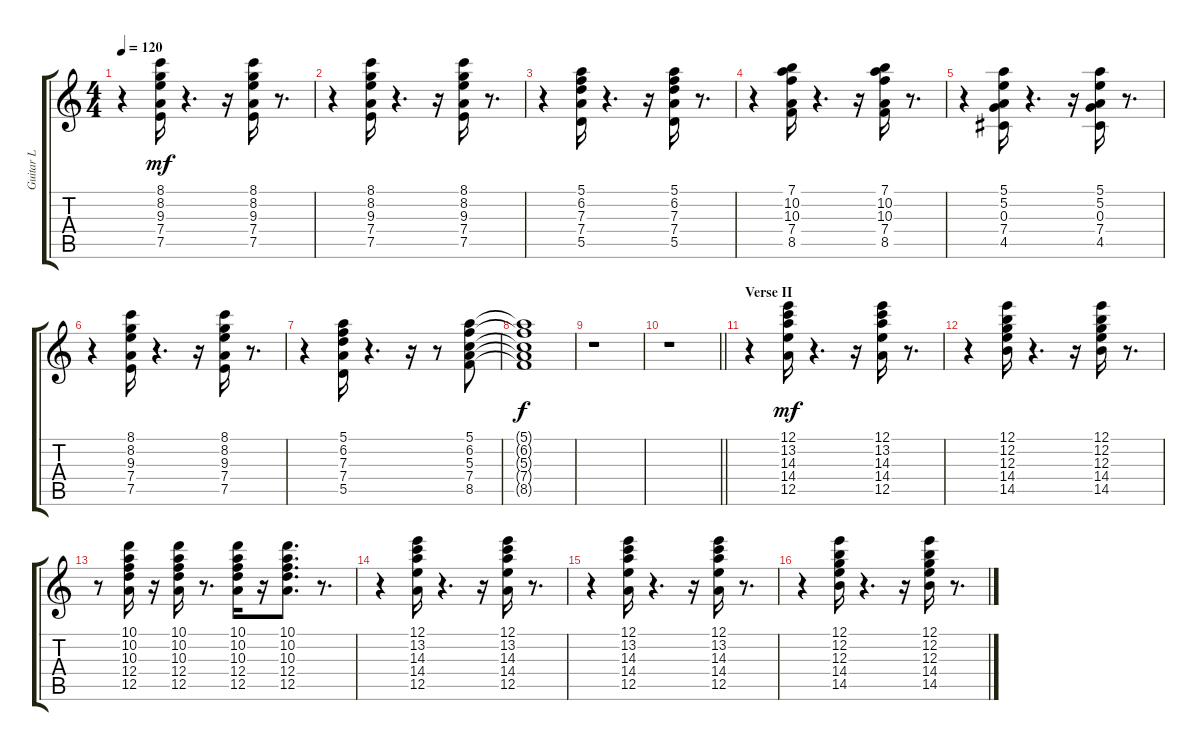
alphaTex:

\track ("Guitar L" "Guitar L") {instrument electricguitarclean}
\staff {score tabs}
\tuning (E4 B3 G3 D3 A2 E2) {hide}
\ts (4 4)
\tempo 120
\clef g2
\ks c
r.4{dy mf} (8.1 8.2 9.3 7.4 7.5).16 r.4{d} r.16 (8.1 8.2 9.3 7.4 7.5).16 r.8{d} |
r.4 (8.1 8.2 9.3 7.4 7.5).16 r.4{d} r.16 (8.1 8.2 9.3 7.4 7.5).16 r.8{d} |
r.4 (5.1 6.2 7.3 7.4 5.5).16 r.4{d} r.16 (5.1 6.2 7.3 7.4 5.5).16 r.8{d} |
r.4 (7.1 10.2 10.3 7.4 8.5).16 r.4{d} r.16 (7.1 10.2 10.3 7.4 8.5).16 r.8{d} |
r.4 (5.1 5.2 0.3 7.4 4.5).16 r.4{d} r.16 (5.1 5.2 0.3 7.4 4.5).16 r.8{d} |
r.4 (8.1 8.2 9.3 7.4 7.5).16 r.4{d} r.16 (8.1 8.2 9.3 7.4 7.5).16 r.8{d} |
r.4 (5.1 6.2 7.3 7.4 5.5).16 r.4{d} r.16 r.8 (5.1 6.2 5.3 7.4 8.5).8 |
(5.1{t} 6.2{t} 5.3{t} 7.4{t} 8.5{t}).1{dy f} |
r.1 |
\barLineRight lightlight
r.1 |
\section ("" "Verse II")
r.4 (12.1 13.2 14.3 14.4 12.5).16{dy mf} r.4{d} r.16 (12.1 13.2 14.3 14.4 12.5).16 r.8{d} |
r.4 (12.1 12.2 12.3 14.4 14.5).16 r.4{d} r.16 (12.1 12.2 12.3 14.4 14.5).16 r.8{d} |
r.8 (10.1 10.2 10.3 12.4 12.5).16 r.16 (10.1 10.2 10.3 12.4 12.5).16 r.8{d} (10.1 10.2 10.3 12.4 12.5).16 r.16 (10.1 10.2 10.3 12.4 12.5).8{d} r.8{d} |
r.4 (12.1 13.2 14.3 14.4 12.5).16 r.4{d} r.16 (12.1 13.2 14.3 14.4 12.5).16 r.8{d} |
r.4 (12.1 13.2 14.3 14.4 12.5).16 r.4{d} r.16 (12.1 13.2 14.3 14.4 12.5).16 r.8{d} |
r.4 (12.1 12.2 12.3 14.4 14.5).16 r.4{d} r.16 (12.1 12.2 12.3 14.4 14.5).16 r.8{d}
